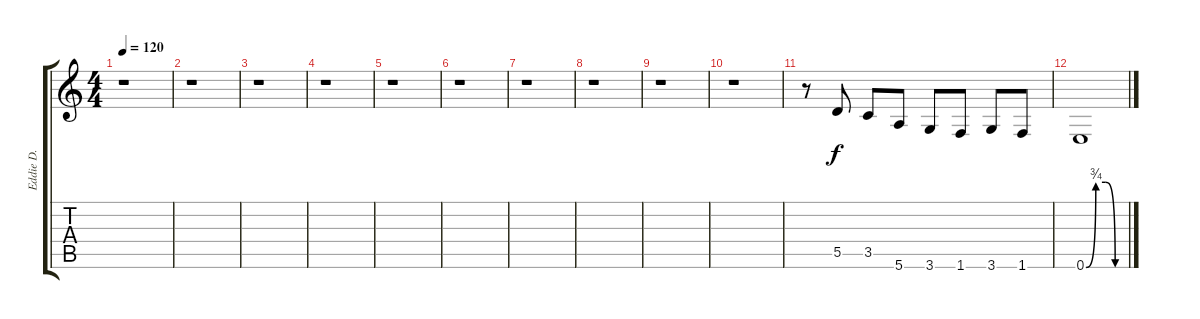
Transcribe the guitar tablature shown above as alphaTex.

\track ("Eddie D." "Eddie D.") {instrument overdrivenguitar}
\staff {score tabs}
\tuning (E4 B3 G3 D3 A2 E2) {hide}
\ts (4 4)
\tempo 120
\clef g2
\ks c
r.1{dy f} |
r.1 |
r.1 |
r.1 |
r.1 |
r.1 |
r.1 |
r.1 |
r.1 |
r.1 |
r.8 5.5.8 3.5.8 5.6.8 3.6.8 1.6.8 3.6.8 1.6.8 |
0.6{be (custom 0 0 15 3 30 3 45 0 60 0)}.1
